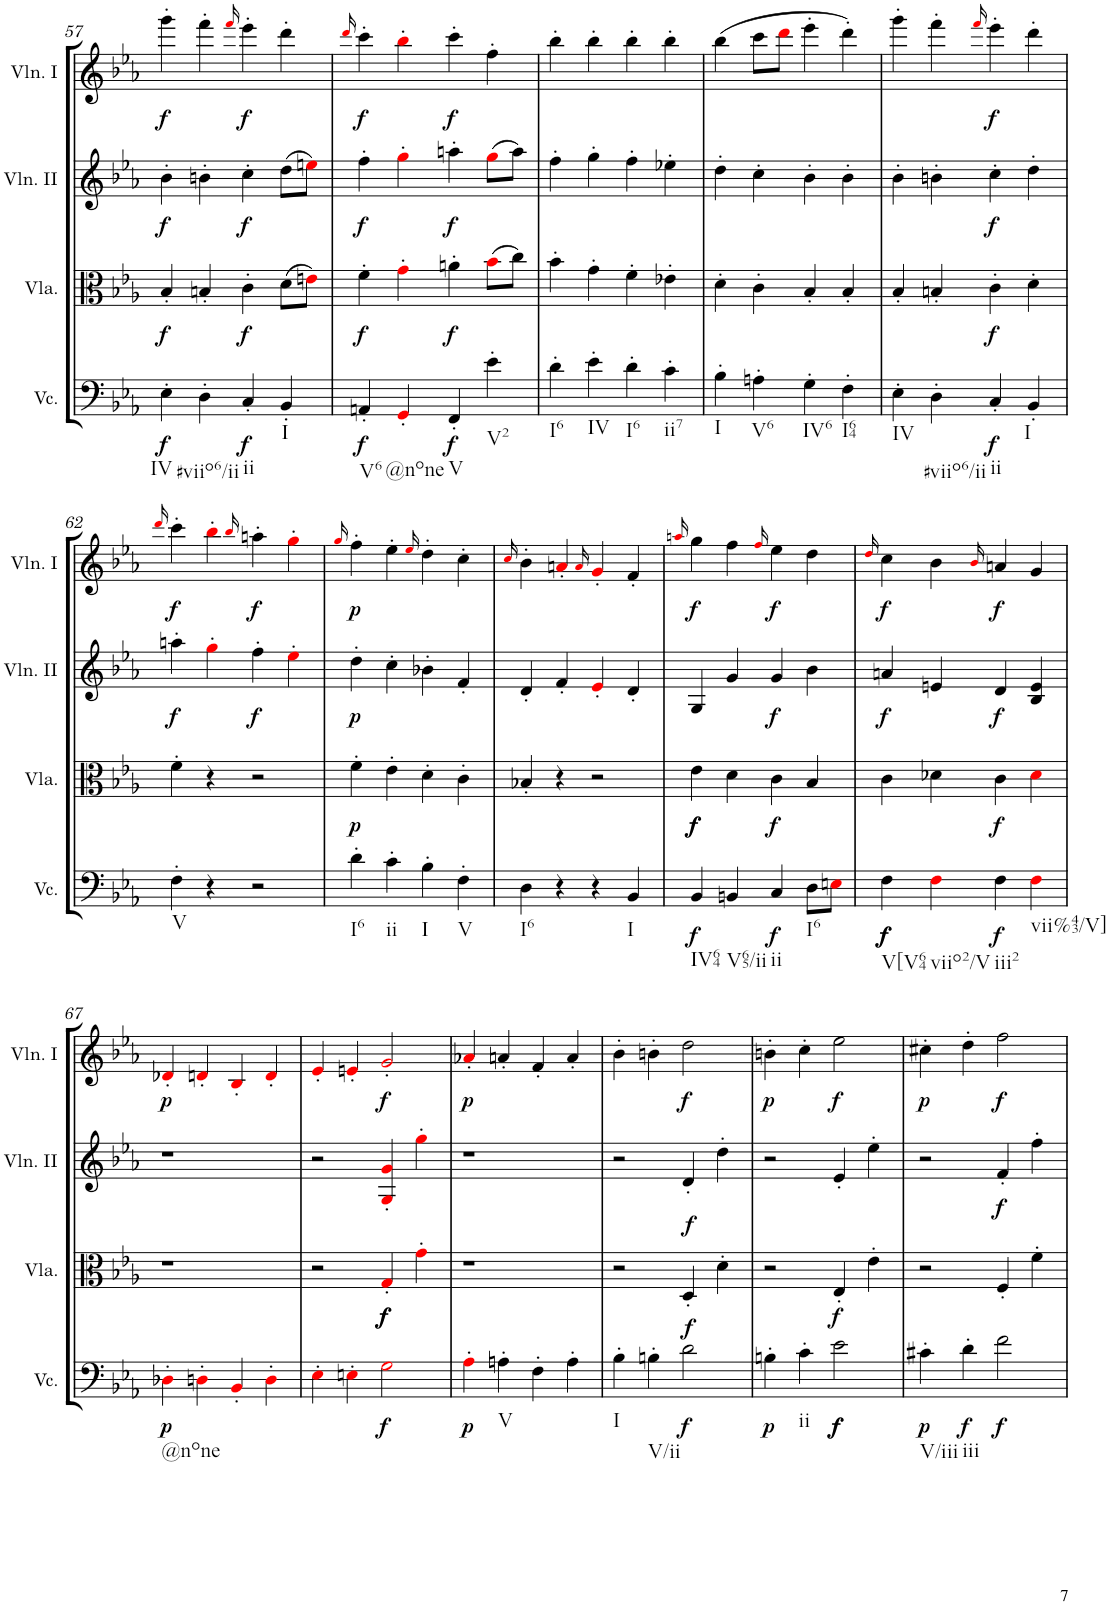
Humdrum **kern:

**kern	**dynam	**kern	**dynam	**kern	**dynam	**kern	**dynam
*part4	*part4	*part3	*part3	*part2	*part2	*part1	*part1
*staff4	*staff4	*staff3	*staff3	*staff2	*staff2	*staff1	*staff1
*I"Violoncello	*	*I"Viola	*	*I"Violin II	*	*I"Violin I	*
*I'Vc.	*	*I'Vla.	*	*I'Vln. II	*	*I'Vln. I	*
!!LO:PB:g=z
*clefF4	*	*clefC3	*	*clefG2	*	*clefG2	*
*k[b-e-a-]	*	*k[b-e-a-]	*	*k[b-e-a-]	*	*k[b-e-a-]	*
*M2/2	*	*M2/2	*	*M2/2	*	*M2/2	*
*met(c|)	*	*met(c|)	*	*met(c|)	*	*met(c|)	*
=57	=57	=57	=57	=57	=57	=57	=57
!LO:TX:b:t=IV	!	!	!	!	!	!	!
!	!LO:DY:b	!	!LO:DY:b	!	!LO:DY:b	!	!LO:DY:b
4E-'\	f	4B-'/	f	4b-'\	f	4ggg'\	f
!LO:TX:b:t=#viio6/ii	!	!	!	!	!	!	!
4D'\	.	4Bn'/	.	4bn'\	.	4fff'\	.
.	.	.	.	.	.	16qfffi/	.
!LO:TX:b:t=ii	!	!	!	!	!	!	!
!	!LO:DY:b	!	!LO:DY:b	!	!LO:DY:b	!	!LO:DY:b
4C'/	f	4c'\	f	4cc'\	f	4eee-'\	f
!LO:TX:b:t=I	!	!	!	!	!	!	!
4BB-'/	.	(8d\L	.	(8dd\L	.	4ddd'\	.
.	.	8eni\J)	.	8eeni\J)	.	.	.
=58	=58	=58	=58	=58	=58	=58	=58
.	.	.	.	.	.	16qdddi/	.
!LO:TX:b:t=V6	!	!	!	!	!	!	!
!	!LO:DY:b	!	!LO:DY:b	!	!LO:DY:b	!	!LO:DY:b
4AAn'/	f	4f'\	f	4ff'\	f	4ccc'\	f
!LO:TX:b:t=@none	!	!	!	!	!	!	!
4GG'i/	.	4g'i\	.	4gg'i\	.	4bb-'i\	.
!LO:TX:b:t=V	!	!	!	!	!	!	!
!	!LO:DY:b	!	!LO:DY:b	!	!LO:DY:b	!	!LO:DY:b
4FF'/	f	4an'\	f	4aan'\	f	4ccc'\	f
!LO:TX:b:t=V2	!	!	!	!	!	!	!
4e-'\	.	(8b-i\L	.	(8ggi\L	.	4ff'\	.
.	.	8cc\J)	.	8aa\J)	.	.	.
=59	=59	=59	=59	=59	=59	=59	=59
!LO:TX:b:t=I6	!	!	!	!	!	!	!
4d'\	.	4b-'\	.	4ff'\	.	4bb-'\	.
!LO:TX:b:t=IV	!	!	!	!	!	!	!
4e-'\	.	4g'\	.	4gg'\	.	4bb-'\	.
!LO:TX:b:t=I6	!	!	!	!	!	!	!
4d'\	.	4f'\	.	4ff'\	.	4bb-'\	.
!LO:TX:b:t=ii7	!	!	!	!	!	!	!
4c'\	.	4e-X'\	.	4ee-X'\	.	4bb-'\	.
=60	=60	=60	=60	=60	=60	=60	=60
!LO:TX:b:t=I	!	!	!	!	!	!	!
4B-'\	.	4d'\	.	4dd'\	.	(4bb-\	.
!LO:TX:b:t=V6	!	!	!	!	!	!	!
4An'\	.	4c'\	.	4cc'\	.	8ccc\L	.
.	.	.	.	.	.	8dddi\J	.
!LO:TX:b:t=IV6	!	!	!	!	!	!	!
4G'\	.	4B-'/	.	4b-'\	.	4eee-'\	.
!LO:TX:b:t=I64	!	!	!	!	!	!	!
4F'\	.	4B-'/	.	4b-'\	.	4ddd'\)	.
=61	=61	=61	=61	=61	=61	=61	=61
!LO:TX:b:t=IV	!	!	!	!	!	!	!
4E-'\	.	4B-'/	.	4b-'\	.	4ggg'\	.
!LO:TX:b:t=#viio6/ii	!	!	!	!	!	!	!
4D'\	.	4Bn'/	.	4bn'\	.	4fff'\	.
.	.	.	.	.	.	16qfffi/	.
!LO:TX:b:t=ii	!	!	!	!	!	!	!
!	!LO:DY:b	!	!LO:DY:b	!	!LO:DY:b	!	!LO:DY:b
4C'/	f	4c'\	f	4cc'\	f	4eee-'\	f
!LO:TX:b:t=I	!	!	!	!	!	!	!
4BB-'/	.	4d'\	.	4dd'\	.	4ddd'\	.
!!LO:LB:g=z
=62	=62	=62	=62	=62	=62	=62	=62
.	.	.	.	.	.	16qdddi/	.
!LO:TX:b:t=V	!	!	!	!	!	!	!
!	!	!	!	!	!LO:DY:b	!	!LO:DY:b
4F'\	.	4f'\	.	4aan'\	f	4ccc'\	f
4r	.	4r	.	4gg'i\	.	4bb-'i\	.
.	.	.	.	.	.	16qbb-i/	.
!	!	!	!	!	!LO:DY:b	!	!LO:DY:b
2r	.	2r	.	4ff'\	f	4aan'\	f
.	.	.	.	4ee-'i\	.	4gg'i\	.
=63	=63	=63	=63	=63	=63	=63	=63
.	.	.	.	.	.	16qggi/	.
!LO:TX:b:t=I6	!	!	!	!	!	!	!
!	!	!	!LO:DY:b	!	!LO:DY:b	!	!LO:DY:b
4d'\	.	4f'\	p	4dd'\	p	4ff'\	p
!LO:TX:b:t=ii	!	!	!	!	!	!	!
4c'\	.	4e-'\	.	4cc'\	.	4ee-'\	.
.	.	.	.	.	.	16qee-i/	.
!LO:TX:b:t=I	!	!	!	!	!	!	!
4B-'\	.	4d'\	.	4b-X'\	.	4dd'\	.
!LO:TX:b:t=V	!	!	!	!	!	!	!
4F'\	.	4c'\	.	4f'/	.	4cc'\	.
=64	=64	=64	=64	=64	=64	=64	=64
.	.	.	.	.	.	16qcci/	.
!LO:TX:b:t=I6	!	!	!	!	!	!	!
4D\	.	4B-X'/	.	4d'/	.	4b-'\	.
4r	.	4r	.	4f'/	.	4an'i/	.
.	.	.	.	.	.	16qai/	.
4r	.	2r	.	4e-'i/	.	4g'i/	.
!LO:TX:b:t=I	!	!	!	!	!	!	!
4BB-/	.	.	.	4d'/	.	4f'/	.
=65	=65	=65	=65	=65	=65	=65	=65
.	.	.	.	.	.	16qaani/	.
!LO:TX:b:t=IV64	!	!	!	!	!	!	!
!	!LO:DY:b	!	!LO:DY:b	!	!	!	!
!	!	!	!LO:DY:n=1:b	!	!	!	!LO:DY:b
4BB-/	f	4e-\	f f	4G/	.	4gg\	f
!LO:TX:b:t=V65/ii	!	!	!	!	!	!	!
4BBn/	.	4d\	.	4g/	.	4ff\	.
.	.	.	.	.	.	16qffi/	.
!LO:TX:b:t=ii	!	!	!	!	!	!	!
!	!LO:DY:b	!	!LO:DY:n=2:b	!	!LO:DY:b	!	!LO:DY:b
4C/	f	4c\	f	4g/	f	4ee-\	f
!LO:TX:b:t=I6	!	!	!	!	!	!	!
8D\L	.	4B-/	.	4b-\	.	4dd\	.
8Eni\J	.	.	.	.	.	.	.
=66	=66	=66	=66	=66	=66	=66	=66
.	.	.	.	.	.	16qddi/	.
!LO:TX:b:t=V[V64	!	!	!	!	!	!	!
!	!LO:DY:b	!	!	!	!	!	!
!	!LO:DY:n=1:b	!	!	!	!LO:DY:b	!	!LO:DY:b
4F\	f f	4c\	.	4an/	f	4cc\	f
!LO:TX:b:t=viio2/V	!	!	!	!	!	!	!
4Fi\	.	4d-X\	.	4en/	.	4b-\	.
.	.	.	.	.	.	16qb-i/	.
!LO:TX:b:t=iii2	!	!	!	!	!	!	!
!	!LO:DY:n=2:b	!	!LO:DY:b	!	!LO:DY:b	!	!LO:DY:b
4F\	f	4c\	f	4d/	f	4an/	f
!LO:TX:b:t=vii%43/V]	!	!	!	!	!	!	!
4Fi\	.	4d-i\	.	4B-/ 4e/	.	4g/	.
!!LO:LB:g=z
=67	=67	=67	=67	=67	=67	=67	=67
!LO:TX:b:t=@none	!	!	!	!	!	!	!
!	!LO:DY:b	!	!	!	!	!	!LO:DY:b
4D-X'i\	p	1r	.	1r	.	4d-X'i/	p
4Dn'i\	.	.	.	.	.	4dn'i/	.
4BB-'i/	.	.	.	.	.	4B-'i/	.
4D'i\	.	.	.	.	.	4d'i/	.
=68	=68	=68	=68	=68	=68	=68	=68
4E-'i\	.	2r	.	2r	.	4e-'i/	.
4En'i\	.	.	.	.	.	4en'i/	.
!	!LO:DY:b	!	!LO:DY:b	!	!	!	!
!	!	!	!LO:DY:n=1:b	!	!	!	!LO:DY:b
2Gi\	f	4G'i/	f f	4Gi/' 4gi/'	.	2g'i/	f
.	.	4g'i\	.	4gg'i\	.	.	.
=69	=69	=69	=69	=69	=69	=69	=69
!	!LO:DY:b	!	!	!	!	!	!LO:DY:b
4A-'i\	p	1r	.	1r	.	4a-X'i/	p
!LO:TX:b:t=V	!	!	!	!	!	!	!
4An'\	.	.	.	.	.	4an'/	.
4F'\	.	.	.	.	.	4f'/	.
4A'\	.	.	.	.	.	4a'/	.
=70	=70	=70	=70	=70	=70	=70	=70
!LO:TX:b:t=I	!	!	!	!	!	!	!
4B-'\	.	2r	.	2r	.	4b-'\	.
!LO:TX:b:t=V/ii	!	!	!	!	!	!	!
4Bn'\	.	.	.	.	.	4bn'\	.
!	!LO:DY:a	!	!	!	!	!	!
!	!LO:DY:n=1:b	!	!LO:DY:a	!	!	!	!LO:DY:b
2d\	f f	4D'/	f	4d'/	.	2dd\	f
.	.	4d'\	.	4dd'\	.	.	.
=71	=71	=71	=71	=71	=71	=71	=71
!	!LO:DY:b	!	!	!	!	!	!LO:DY:b
4Bn'\	p	2r	.	2r	.	4bn'\	p
!LO:TX:b:t=ii	!	!	!	!	!	!	!
4c'\	.	.	.	.	.	4cc'\	.
!	!LO:DY:b	!	!	!	!	!	!
!	!LO:DY:n=1:b	!	!LO:DY:b	!	!	!	!LO:DY:b
2e-\	f f	4E-'/	f	4e-'/	.	2ee-\	f
.	.	4e-'\	.	4ee-'\	.	.	.
=72	=72	=72	=72	=72	=72	=72	=72
!LO:TX:b:t=V/iii	!	!	!	!	!	!	!
!	!LO:DY:b	!	!	!	!	!	!LO:DY:b
4c#X'\	p	2r	.	2r	.	4cc#X'\	p
!LO:TX:b:t=iii	!	!	!	!	!	!	!
!	!LO:DY:b	!	!	!	!	!	!
4d'\	f	.	.	.	.	4dd'\	.
!	!LO:DY:b	!	!	!	!LO:DY:b	!	!LO:DY:b
2f\	f	4F'/	.	4f'/	f	2ff\	f
.	.	4f'\	.	4ff'\	.	.	.
=	=	=	=	=	=	=	=
*-	*-	*-	*-	*-	*-	*-	*-
